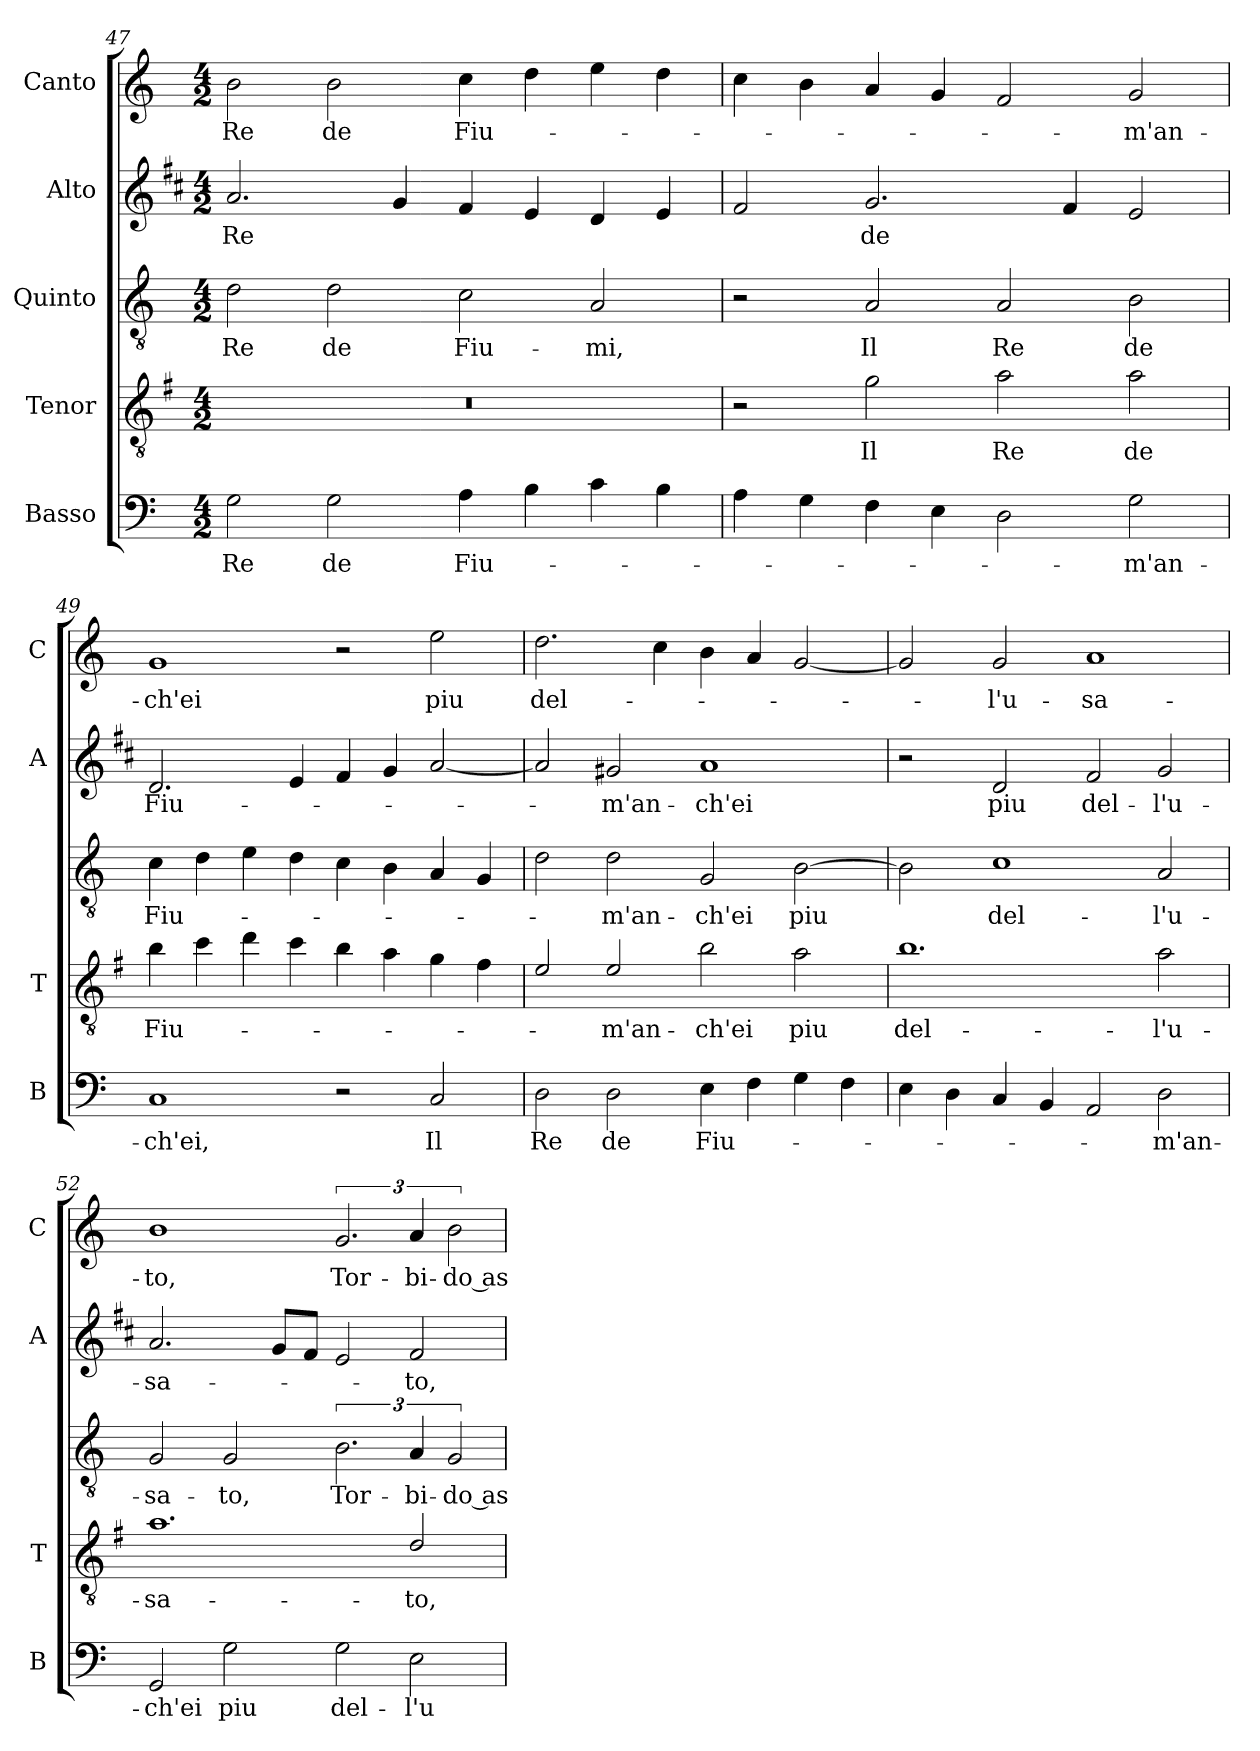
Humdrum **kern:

**kern	**text	**kern	**text	**kern	**text	**kern	**text	**kern	**text
*part5	*part5	*part4	*part4	*part3	*part3	*part2	*part2	*part1	*part1
*staff5	*staff5	*staff4	*staff4	*staff3	*staff3	*staff2	*staff2	*staff1	*staff1
*I"Basso	*	*I"Tenor	*	*I"Quinto	*	*I"Alto	*	*I"Canto	*
*I'B	*	*I'T	*	*	*	*I'A	*	*I'C	*
*clefF4	*	*clefGv2	*	*clefGv2	*	*clefG2	*	*clefG2	*
*	*	*ITrd4c7	*	*	*	*ITrd1c2	*	*	*
*k[]	*	*k[]	*	*k[]	*	*k[]	*	*k[]	*
*C:	*	*C:	*	*C:	*	*C:	*	*C:	*
*M4/2	*	*M4/2	*	*M4/2	*	*M4/2	*	*M4/2	*
=47	=47	=47	=47	=47	=47	=47	=47	=47	=47
!	!LO:LY:b	!	!	!	!LO:LY:b	!	!LO:LY:b	!	!LO:LY:b
2G\	Re	0r	.	2d\	Re	2.g/	Re	2b\	Re
!	!LO:LY:b	!	!	!	!LO:LY:b	!	!	!	!LO:LY:b
2G\	de	.	.	2d\	de	.	.	2b\	de
.	.	.	.	.	.	4f/	.	.	.
!	!LO:LY:b	!	!	!	!LO:LY:b	!	!	!	!LO:LY:b
4A\	Fiu-	.	.	2c\	Fiu-	4e/	.	4cc\	Fiu-
4B\	.	.	.	.	.	4d/	.	4dd\	.
!	!	!	!	!	!LO:LY:b	!	!	!	!
4c\	.	.	.	2A/	-mi,	4c/	.	4ee\	.
4B\	.	.	.	.	.	4d/	.	4dd\	.
=48	=48	=48	=48	=48	=48	=48	=48	=48	=48
4A\	.	2r	.	2r	.	2e/	.	4cc\	.
4G\	.	.	.	.	.	.	.	4b\	.
!	!	!	!LO:LY:b	!	!LO:LY:b	!	!LO:LY:b	!	!
4F\	.	2c\	Il	2A/	Il	2.f/	de	4a/	.
4E\	.	.	.	.	.	.	.	4g/	.
!	!	!	!LO:LY:b	!	!LO:LY:b	!	!	!	!
2D\	.	2d\	Re	2A/	Re	.	.	2f/	.
.	.	.	.	.	.	4e/	.	.	.
!	!LO:LY:b	!	!LO:LY:b	!	!LO:LY:b	!	!	!	!LO:LY:b
2G\	-m'an-	2d\	de	2B\	de	2d/	.	2g/	-m'an-
!!LO:PB:g=z
=49	=49	=49	=49	=49	=49	=49	=49	=49	=49
!	!LO:LY:b	!	!LO:LY:b	!	!LO:LY:b	!	!LO:LY:b	!	!LO:LY:b
1C	-ch'ei,	4e\	Fiu-	4c\	Fiu-	2.c/	Fiu-	1g	-ch'ei
.	.	4f\	.	4d\	.	.	.	.	.
.	.	4g\	.	4e\	.	.	.	.	.
.	.	4f\	.	4d\	.	4d/	.	.	.
2r	.	4e\	.	4c\	.	4e/	.	2r	.
.	.	4d\	.	4B\	.	4f/	.	.	.
!	!LO:LY:b	!	!	!	!	!	!	!	!LO:LY:b
2C/	Il	4c\	.	4A/	.	[2g/	.	2ee\	piu
.	.	4B\	.	4G/	.	.	.	.	.
=50	=50	=50	=50	=50	=50	=50	=50	=50	=50
!	!LO:LY:b	!	!	!	!	!	!	!	!LO:LY:b
2D\	Re	2A/	.	2d\	.	2g/]	.	2.dd\	del-
!	!LO:LY:b	!	!LO:LY:b	!	!LO:LY:b	!	!LO:LY:b	!	!
2D\	de	2A/	-m'an-	2d\	-m'an-	2f#X/	-m'an-	.	.
.	.	.	.	.	.	.	.	4cc\	.
!	!LO:LY:b	!	!LO:LY:b	!	!LO:LY:b	!	!LO:LY:b	!	!
4E\	Fiu-	2e\	-ch'ei	2G/	-ch'ei	1g	-ch'ei	4b\	.
4F\	.	.	.	.	.	.	.	4a/	.
!	!	!	!LO:LY:b	!	!LO:LY:b	!	!	!	!
4G\	.	2d\	piu	[2B\	piu	.	.	[2g/	.
4F\	.	.	.	.	.	.	.	.	.
=51	=51	=51	=51	=51	=51	=51	=51	=51	=51
!	!	!	!LO:LY:b	!	!	!	!	!	!
4E\	.	1.e	del-	2B\]	.	2r	.	2g/]	.
4D\	.	.	.	.	.	.	.	.	.
!	!	!	!	!	!LO:LY:b	!	!LO:LY:b	!	!LO:LY:b
4C/	.	.	.	1c	del-	2c/	piu	2g/	-l'u-
4BB/	.	.	.	.	.	.	.	.	.
!	!	!	!	!	!	!	!LO:LY:b	!	!LO:LY:b
2AA/	.	.	.	.	.	2e/	del-	1a	-sa-
!	!LO:LY:b	!	!LO:LY:b	!	!LO:LY:b	!	!LO:LY:b	!	!
2D\	-m'an-	2d\	-l'u-	2A/	-l'u-	2f/	-l'u-	.	.
=52	=52	=52	=52	=52	=52	=52	=52	=52	=52
!	!LO:LY:b	!	!LO:LY:b	!	!LO:LY:b	!	!LO:LY:b	!	!LO:LY:b
2GG/	-ch'ei	1.d	-sa-	2G/	-sa-	2.g/	-sa-	1b	-to,
!	!LO:LY:b	!	!	!	!LO:LY:b	!	!	!	!
2G\	piu	.	.	2G/	-to,	.	.	.	.
.	.	.	.	.	.	8f/L	.	.	.
.	.	.	.	.	.	8e/J	.	.	.
!	!LO:LY:b	!	!	!	!LO:LY:b	!	!	!	!LO:LY:b
2G\	del-	.	.	3.B\	Tor-	2d/	.	3.g/	Tor-
!	!LO:LY:b	!	!LO:LY:b	!	!LO:LY:b	!	!LO:LY:b	!	!LO:LY:b
2E\	-l'u-	2G/	-to,	6A/	-bi-	2e/	-to,	6a/	-bi-
!	!	!	!	!	!LO:LY:b	!	!	!	!LO:LY:b
.	.	.	.	3G/	-do as-	.	.	3b\	-do as-
=	=	=	=	=	=	=	=	=	=
*-	*-	*-	*-	*-	*-	*-	*-	*-	*-
